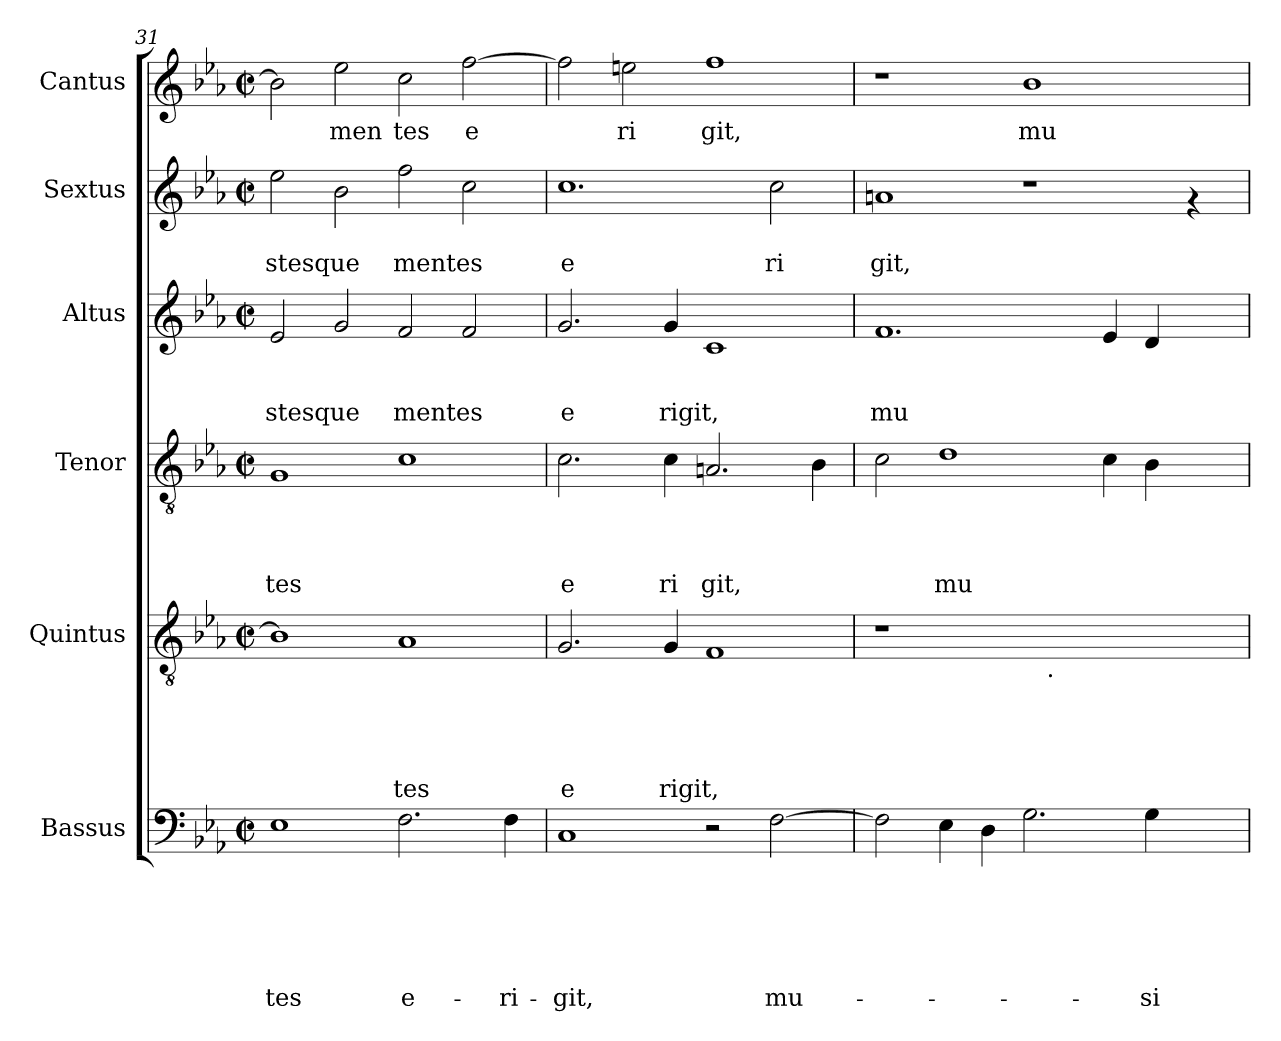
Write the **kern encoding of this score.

**kern	**text	**text	**text	**text	**text	**text	**kern	**text	**text	**text	**text	**text	**kern	**text	**text	**text	**text	**kern	**text	**text	**text	**kern	**text	**text	**kern	**text
*part6	*part6	*part6	*part6	*part6	*part6	*part6	*part5	*part5	*part5	*part5	*part5	*part5	*part4	*part4	*part4	*part4	*part4	*part3	*part3	*part3	*part3	*part2	*part2	*part2	*part1	*part1
*staff6	*staff6	*staff6	*staff6	*staff6	*staff6	*staff6	*staff5	*staff5	*staff5	*staff5	*staff5	*staff5	*staff4	*staff4	*staff4	*staff4	*staff4	*staff3	*staff3	*staff3	*staff3	*staff2	*staff2	*staff2	*staff1	*staff1
*I"Bassus	*	*	*	*	*	*	*I"Quintus	*	*	*	*	*	*I"Tenor	*	*	*	*	*I"Altus	*	*	*	*I"Sextus	*	*	*I"Cantus	*
*clefF4	*	*	*	*	*	*	*clefGv2	*	*	*	*	*	*clefGv2	*	*	*	*	*clefG2	*	*	*	*clefG2	*	*	*clefG2	*
*k[b-e-a-]	*	*	*	*	*	*	*k[b-e-a-]	*	*	*	*	*	*k[b-e-a-]	*	*	*	*	*k[b-e-a-]	*	*	*	*k[b-e-a-]	*	*	*k[b-e-a-]	*
*E-:	*	*	*	*	*	*	*E-:	*	*	*	*	*	*E-:	*	*	*	*	*E-:	*	*	*	*E-:	*	*	*E-:	*
*M2/2	*	*	*	*	*	*	*M2/2	*	*	*	*	*	*M2/2	*	*	*	*	*M2/2	*	*	*	*M2/2	*	*	*M2/2	*
*met(c|)	*	*	*	*	*	*	*met(c|)	*	*	*	*	*	*met(c|)	*	*	*	*	*met(c|)	*	*	*	*met(c|)	*	*	*met(c|)	*
=31	=31	=31	=31	=31	=31	=31	=31	=31	=31	=31	=31	=31	=31	=31	=31	=31	=31	=31	=31	=31	=31	=31	=31	=31	=31	=31
!	!	!	!	!	!	!LO:LY:b	!	!	!	!	!	!	!	!	!	!	!LO:LY:b	!	!	!	!LO:LY:b	!	!	!LO:LY:b	!	!
1E-	.	.	.	.	.	-tes	1B-]	.	.	.	.	.	1G	.	.	.	tes	2e-/	.	.	stesque	2ee-\	.	stesque	2b-\]	.
!	!	!	!	!	!	!	!	!	!	!	!	!	!	!	!	!	!	!	!	!	!	!	!	!	!	!LO:LY:b
.	.	.	.	.	.	.	.	.	.	.	.	.	.	.	.	.	.	2g/	.	.	.	2b-\	.	.	2ee-\	men
!	!	!	!	!	!	!LO:LY:b	!	!	!	!	!	!LO:LY:b	!	!	!	!	!	!	!	!	!LO:LY:b	!	!	!LO:LY:b	!	!LO:LY:b
2.F\	.	.	.	.	.	e-	1A-	.	.	.	.	tes	1c	.	.	.	.	2f/	.	.	mentes	2ff\	.	mentes	2cc\	tes
!	!	!	!	!	!	!	!	!	!	!	!	!	!	!	!	!	!	!	!	!	!	!	!	!	!	!LO:LY:b
.	.	.	.	.	.	.	.	.	.	.	.	.	.	.	.	.	.	2f/	.	.	.	2cc\	.	.	[>2ff\	e
!	!	!	!	!	!	!LO:LY:b	!	!	!	!	!	!	!	!	!	!	!	!	!	!	!	!	!	!	!	!
4F\	.	.	.	.	.	-ri-	.	.	.	.	.	.	.	.	.	.	.	.	.	.	.	.	.	.	.	.
=32	=32	=32	=32	=32	=32	=32	=32	=32	=32	=32	=32	=32	=32	=32	=32	=32	=32	=32	=32	=32	=32	=32	=32	=32	=32	=32
!	!	!	!	!	!	!LO:LY:b	!	!	!	!	!	!LO:LY:b	!	!	!	!	!LO:LY:b	!	!	!	!LO:LY:b	!	!	!LO:LY:b	!	!
1C	.	.	.	.	.	-git,	2.G/	.	.	.	.	e	2.c\	.	.	.	e	2.g/	.	.	e	1.cc	.	e	2ff\]	.
!	!	!	!	!	!	!	!	!	!	!	!	!	!	!	!	!	!	!	!	!	!	!	!	!	!	!LO:LY:b
.	.	.	.	.	.	.	.	.	.	.	.	.	.	.	.	.	.	.	.	.	.	.	.	.	2een\	ri
!	!	!	!	!	!	!	!	!	!	!	!	!LO:LY:b	!	!	!	!	!LO:LY:b	!	!	!	!LO:LY:b	!	!	!	!	!
.	.	.	.	.	.	.	4G/	.	.	.	.	rigit,	4c\	.	.	.	ri	4g/	.	.	rigit,	.	.	.	.	.
!	!	!	!	!	!	!	!	!	!	!	!	!	!	!	!	!	!LO:LY:b	!	!	!	!	!	!	!	!	!LO:LY:b
2r	.	.	.	.	.	.	1F	.	.	.	.	.	2.An/	.	.	.	git,	1c	.	.	.	.	.	.	1ff	git,
!	!	!	!	!	!	!LO:LY:b	!	!	!	!	!	!	!	!	!	!	!	!	!	!	!	!	!	!LO:LY:b	!	!
[>2F\	.	.	.	.	.	mu-	.	.	.	.	.	.	.	.	.	.	.	.	.	.	.	2cc\	.	ri	.	.
.	.	.	.	.	.	.	.	.	.	.	.	.	4B-\	.	.	.	.	.	.	.	.	.	.	.	.	.
=33	=33	=33	=33	=33	=33	=33	=33	=33	=33	=33	=33	=33	=33	=33	=33	=33	=33	=33	=33	=33	=33	=33	=33	=33	=33	=33
!	!	!	!	!	!	!	!	!	!	!	!	!	!	!	!	!	!	!	!	!	!LO:LY:b	!	!	!LO:LY:b	!	!
2F\]	.	.	.	.	.	.	1r	.	.	.	.	.	2c\	.	.	.	.	1.f	.	.	mu	1an	.	git,	1r	.
!	!	!	!	!	!	!	!	!	!	!	!	!	!	!	!	!	!LO:LY:b	!	!	!	!	!	!	!	!	!
4E-\	.	.	.	.	.	.	.	.	.	.	.	.	1d	.	.	.	mu	.	.	.	.	.	.	.	.	.
4D\	.	.	.	.	.	.	.	.	.	.	.	.	.	.	.	.	.	.	.	.	.	.	.	.	.	.
!	!	!	!	!	!	!	!	!	!	!	!	!	!	!	!	!	!	!	!	!	!	!	!	!	!	!LO:LY:b
2.G\	.	.	.	.	.	.	16.ryy	.	.	.	.	.	.	.	.	.	.	.	.	.	.	1r	.	.	1b-	mu
!	!	!	!	!	!	!	!LO:TX:b:t=.	!	!	!	!	!	!	!	!	!	!	!	!	!	!	!	!	!	!	!
.	.	.	.	.	.	.	1ryy	.	.	.	.	.	.	.	.	.	.	.	.	.	.	.	.	.	.	.
.	.	.	.	.	.	.	.	.	.	.	.	.	4c\	.	.	.	.	4e-/	.	.	.	.	.	.	.	.
!	!	!	!	!	!	!LO:LY:b	!	!	!	!	!	!	!	!	!	!	!	!	!	!	!	!	!	!	!	!
4G\	.	.	.	.	.	-si-	.	.	.	.	.	.	4B-\	.	.	.	.	4d/	.	.	.	.	.	.	.	.
4ryy	.	.	.	.	.	.	.	.	.	.	.	.	4ryy	.	.	.	.	4ryy	.	.	.	4rf	.	.	4ryy	.
.	.	.	.	.	.	.	8ryy	.	.	.	.	.	.	.	.	.	.	.	.	.	.	.	.	.	.	.
.	.	.	.	.	.	.	32ryy	.	.	.	.	.	.	.	.	.	.	.	.	.	.	.	.	.	.	.
=	=	=	=	=	=	=	=	=	=	=	=	=	=	=	=	=	=	=	=	=	=	=	=	=	=	=
*-	*-	*-	*-	*-	*-	*-	*-	*-	*-	*-	*-	*-	*-	*-	*-	*-	*-	*-	*-	*-	*-	*-	*-	*-	*-	*-
